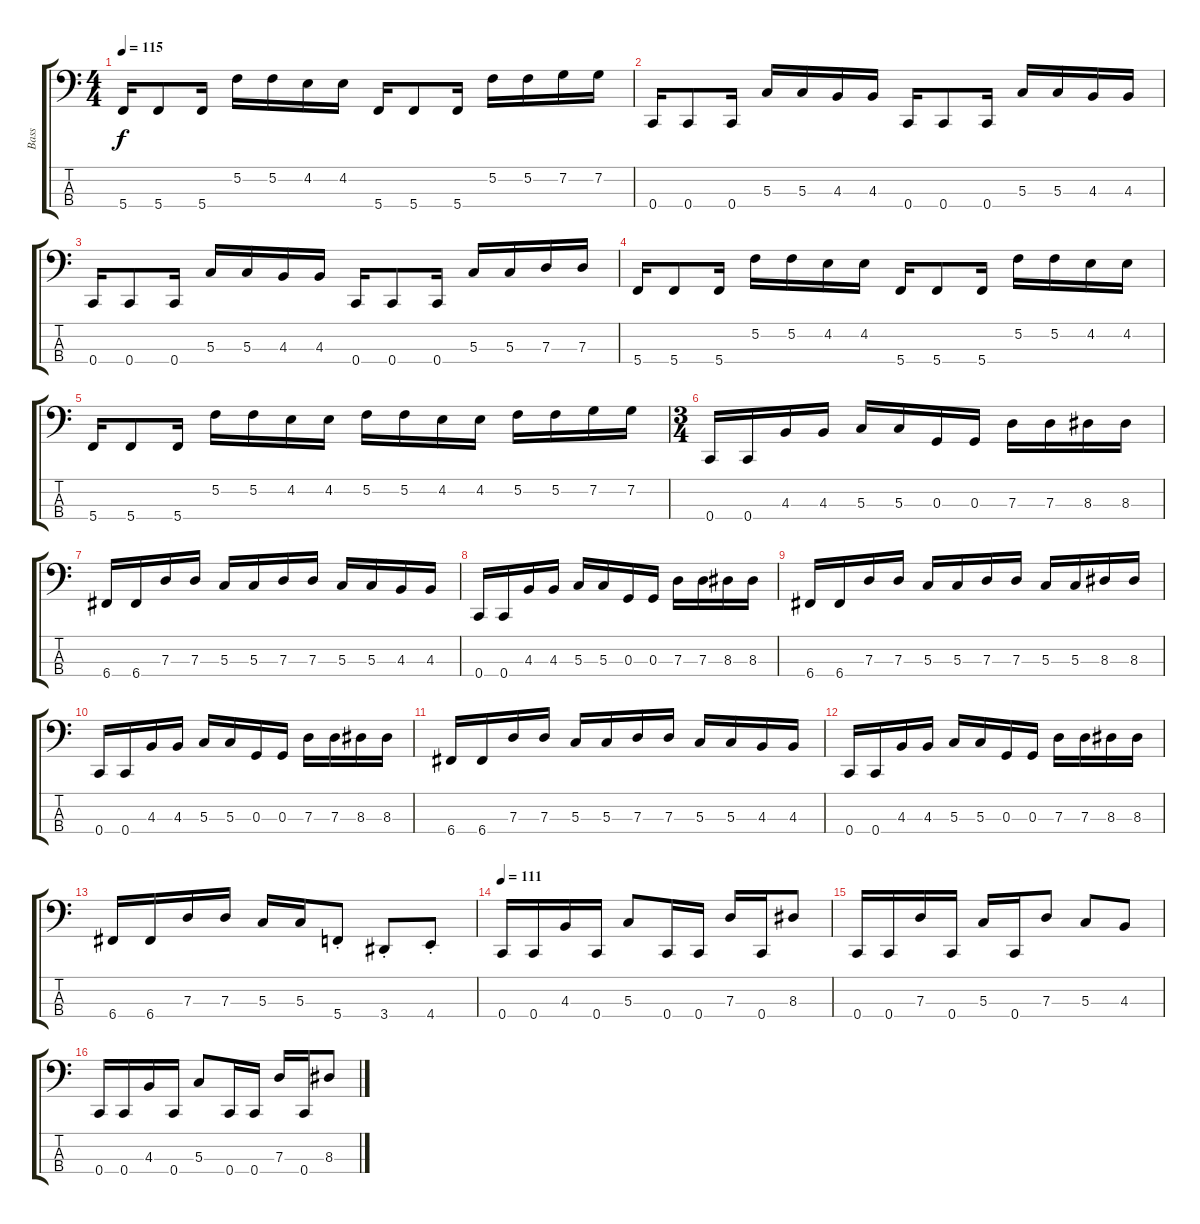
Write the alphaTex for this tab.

\track ("Bass" "Bass") {instrument electricbasspick}
\staff {score tabs}
\tuning (F2 C2 G1 C1) {hide}
\ts (4 4)
\tempo 115
\clef f4
\ks c
5.4.16{dy f} 5.4.8 5.4.16 5.2.16 5.2.16 4.2.16 4.2.16 5.4.16 5.4.8 5.4.16 5.2.16 5.2.16 7.2.16 7.2.16 |
0.4.16 0.4.8 0.4.16 5.3.16 5.3.16 4.3.16 4.3.16 0.4.16 0.4.8 0.4.16 5.3.16 5.3.16 4.3.16 4.3.16 |
0.4.16 0.4.8 0.4.16 5.3.16 5.3.16 4.3.16 4.3.16 0.4.16 0.4.8 0.4.16 5.3.16 5.3.16 7.3.16 7.3.16 |
5.4.16 5.4.8 5.4.16 5.2.16 5.2.16 4.2.16 4.2.16 5.4.16 5.4.8 5.4.16 5.2.16 5.2.16 4.2.16 4.2.16 |
5.4.16 5.4.8 5.4.16 5.2.16 5.2.16 4.2.16 4.2.16 5.2.16 5.2.16 4.2.16 4.2.16 5.2.16 5.2.16 7.2.16 7.2.16 |
\ts (3 4)
0.4.16 0.4.16 4.3.16 4.3.16 5.3.16 5.3.16 0.3.16 0.3.16 7.3.16 7.3.16 8.3.16 8.3.16 |
6.4.16 6.4.16 7.3.16 7.3.16 5.3.16 5.3.16 7.3.16 7.3.16 5.3.16 5.3.16 4.3.16 4.3.16 |
0.4.16 0.4.16 4.3.16 4.3.16 5.3.16 5.3.16 0.3.16 0.3.16 7.3.16 7.3.16 8.3.16 8.3.16 |
6.4.16 6.4.16 7.3.16 7.3.16 5.3.16 5.3.16 7.3.16 7.3.16 5.3.16 5.3.16 8.3.16 8.3.16 |
0.4.16 0.4.16 4.3.16 4.3.16 5.3.16 5.3.16 0.3.16 0.3.16 7.3.16 7.3.16 8.3.16 8.3.16 |
6.4.16 6.4.16 7.3.16 7.3.16 5.3.16 5.3.16 7.3.16 7.3.16 5.3.16 5.3.16 4.3.16 4.3.16 |
0.4.16 0.4.16 4.3.16 4.3.16 5.3.16 5.3.16 0.3.16 0.3.16 7.3.16 7.3.16 8.3.16 8.3.16 |
6.4.16 6.4.16 7.3.16 7.3.16 5.3.16 5.3.16 5.4{st}.8 3.4{st}.8 4.4{st}.8 |
\tempo 111
0.4.16 0.4.16 4.3.16 0.4.16 5.3.8 0.4.16 0.4.16 7.3.16 0.4.16 8.3.8 |
0.4.16 0.4.16 7.3.16 0.4.16 5.3.16 0.4.16 7.3.8 5.3.8 4.3.8 |
0.4.16 0.4.16 4.3.16 0.4.16 5.3.8 0.4.16 0.4.16 7.3.16 0.4.16 8.3.8
